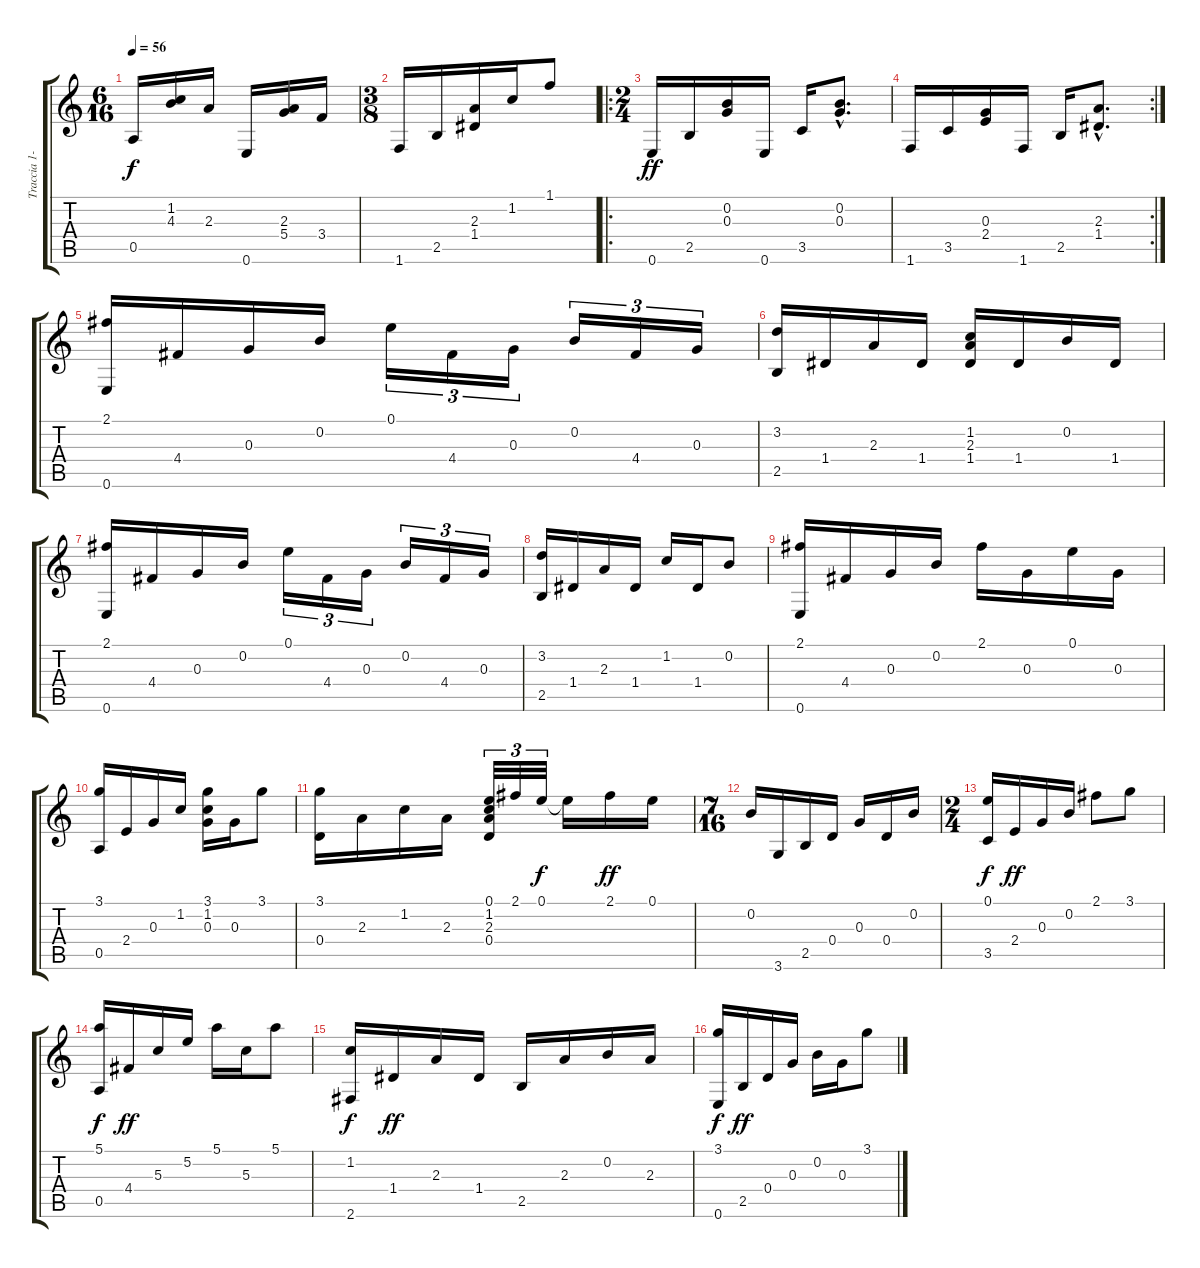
\track ("Traccia 1-2" "Traccia 1-") {instrument acousticguitarnylon}
\staff {score tabs}
\tuning (E4 B3 G3 D3 A2 E2) {hide}
\ts (6 16)
\tempo 56
\clef g2
\ks c
0.5.16{dy f instrument acousticguitarnylon} (1.2 4.3).16 2.3.16 0.6.16 (2.3 5.4).16 3.4.16 |
\ts (3 8)
1.6.16 2.5.16 (2.3 1.4).16 1.2.16 1.1.8 |
\ro
\ts (2 4)
0.6.16{dy ff} 2.5.16 (0.2 0.3).16 0.6.16 3.5.16 (0.2{hac} 0.3{hac}).8{d} |
\rc 2
1.6.16 3.5.16 (0.3 2.4).16 1.6.16 2.5.16 (2.3{hac} 1.4{hac}).8{d} |
(2.1 0.6).16 4.4.16 0.3.16 0.2.16 0.1.16{tu (3 2)} 4.4.16{tu (3 2)} 0.3.16{tu (3 2)} 0.2.16{tu (3 2)} 4.4.16{tu (3 2)} 0.3.16{tu (3 2)} |
(3.2 2.5).16 1.4.16 2.3.16 1.4.16 (1.2 2.3 1.4).16 1.4.16 0.2.16 1.4.16 |
(2.1 0.6).16 4.4.16 0.3.16 0.2.16 0.1.16{tu (3 2)} 4.4.16{tu (3 2)} 0.3.16{tu (3 2)} 0.2.16{tu (3 2)} 4.4.16{tu (3 2)} 0.3.16{tu (3 2)} |
(3.2 2.5).16 1.4.16 2.3.16 1.4.16 1.2.16 1.4.16 0.2.8 |
(2.1 0.6).16 4.4.16 0.3.16 0.2.16 2.1.16 0.3.16 0.1.16 0.3.16 |
(3.1 0.5).16 2.4.16 0.3.16 1.2.16 (3.1 1.2 0.3).16 0.3.16 3.1.8 |
(3.1 0.4).16 2.3.16 1.2.16 2.3.16 (0.1 1.2 2.3 0.4).32{tu (3 2)} 2.1.32{tu (3 2)} 0.1.32{tu (3 2) dy f} 0.1{t}.16 2.1.16{dy ff} 0.1.16 |
\ts (7 16)
0.2.16 3.6.16 2.5.16 0.4.16 0.3.16 0.4.16 0.2.16 |
\ts (2 4)
(0.1 3.5).16{dy f} 2.4.16{dy ff} 0.3.16 0.2.16 2.1.8 3.1.8 |
(5.1 0.5).16{dy f} 4.4.16{dy ff} 5.3.16 5.2.16 5.1.16 5.3.16 5.1.8 |
(1.2 2.6).16{dy f} 1.4.16{dy ff} 2.3.16 1.4.16 2.5.16 2.3.16 0.2.16 2.3.16 |
(3.1 0.6).16{dy f} 2.5.16{dy ff} 0.4.16 0.3.16 0.2.16 0.3.16 3.1.8
